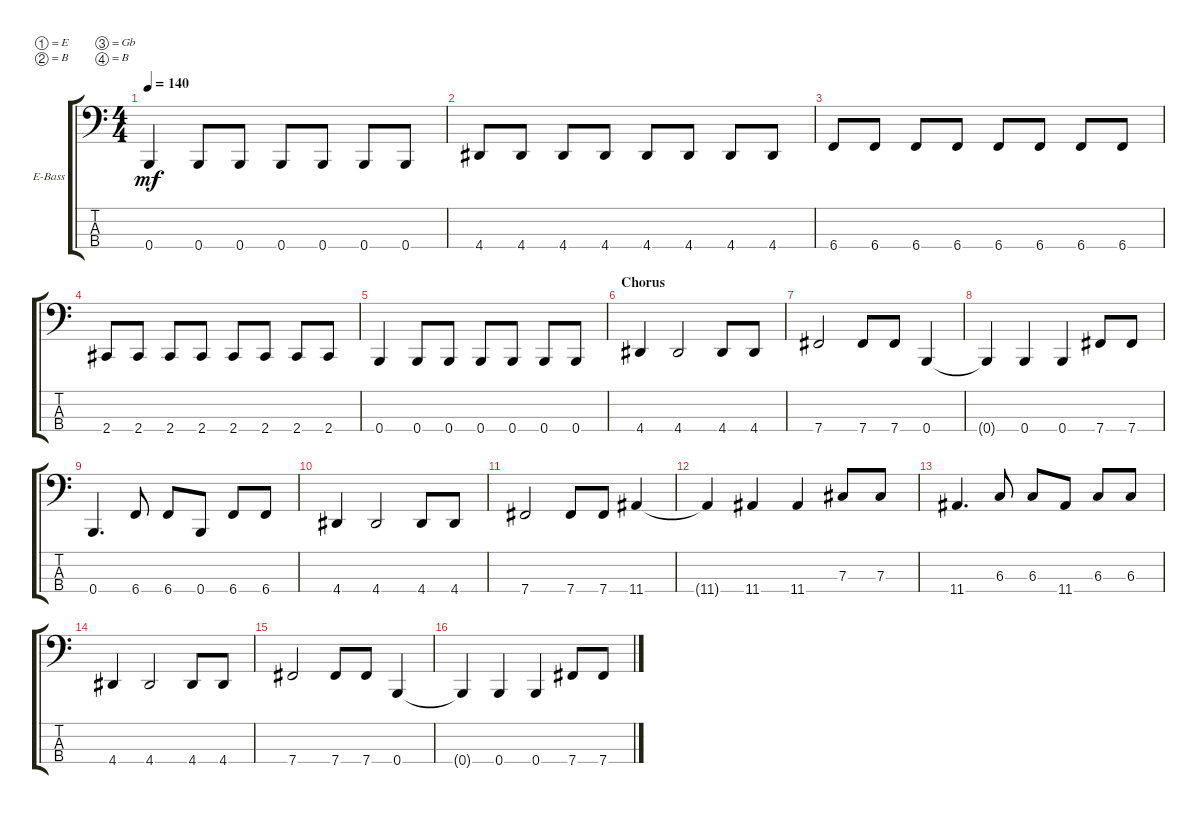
\bracketExtendMode groupsimilarinstruments
\firstSystemTrackNameOrientation horizontal
\otherSystemsTrackNameOrientation horizontal
\track ("Electric Bass" "E-Bass") {instrument electricbassfinger}
\staff {score tabs}
\tuning (E2 B1 Gb1 B0)
\ts (4 4)
\tempo 140
\clef f4
\ks c
0.4.4{dy mf} 0.4.8 0.4.8 0.4.8 0.4.8 0.4.8 0.4.8 |
4.4.8 4.4.8 4.4.8 4.4.8 4.4.8 4.4.8 4.4.8 4.4.8 |
6.4.8 6.4.8 6.4.8 6.4.8 6.4.8 6.4.8 6.4.8 6.4.8 |
2.4.8 2.4.8 2.4.8 2.4.8 2.4.8 2.4.8 2.4.8 2.4.8 |
0.4.4 0.4.8 0.4.8 0.4.8 0.4.8 0.4.8 0.4.8 |
\section ("" "Chorus")
4.4.4 4.4.2 4.4.8 4.4.8 |
7.4.2 7.4.8 7.4.8 0.4.4 |
0.4{t}.4 0.4.4 0.4.4 7.4.8 7.4.8 |
0.4.4{d} 6.4.8 6.4.8 0.4.8 6.4.8 6.4.8 |
4.4.4 4.4.2 4.4.8 4.4.8 |
7.4.2 7.4.8 7.4.8 11.4.4 |
11.4{t}.4 11.4.4 11.4.4 7.3.8 7.3.8 |
11.4.4{d} 6.3.8 6.3.8 11.4.8 6.3.8 6.3.8 |
4.4.4 4.4.2 4.4.8 4.4.8 |
7.4.2 7.4.8 7.4.8 0.4.4 |
0.4{t}.4 0.4.4 0.4.4 7.4.8 7.4.8
